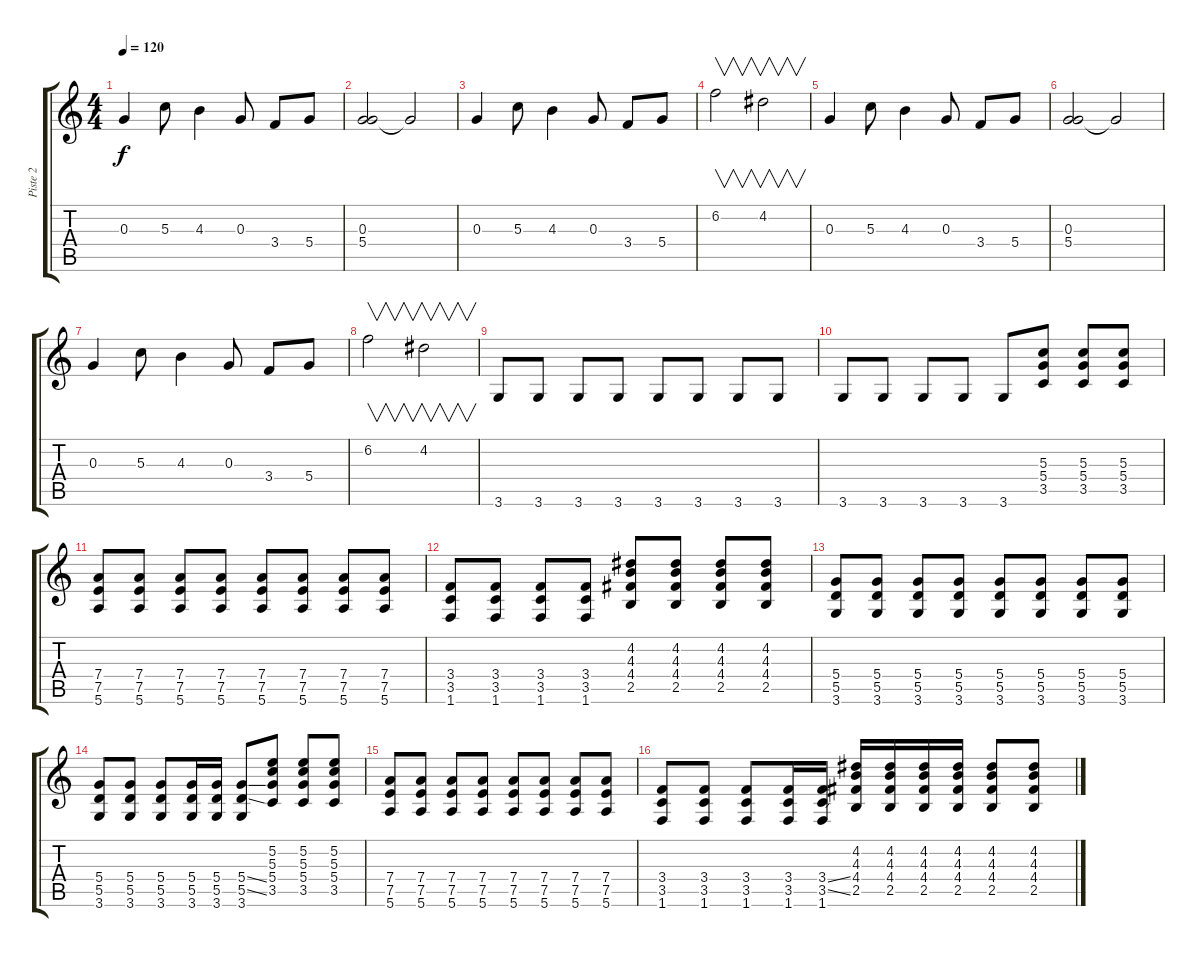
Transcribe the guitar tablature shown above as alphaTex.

\track ("Piste 2" "Piste 2") {instrument distortionguitar}
\staff {score tabs}
\tuning (E4 B3 G3 D3 A2 E2) {hide}
\ts (4 4)
\tempo 120
\clef g2
\ks c
0.3.4{dy f} 5.3.8 4.3.4 0.3.8 3.4.8 5.4.8 |
(0.3 5.4).2 5.4{t}.2 |
0.3.4 5.3.8 4.3.4 0.3.8 3.4.8 5.4.8 |
6.2.2{v} 4.2.2{v} |
0.3.4 5.3.8 4.3.4 0.3.8 3.4.8 5.4.8 |
(0.3 5.4).2 5.4{t}.2 |
0.3.4 5.3.8 4.3.4 0.3.8 3.4.8 5.4.8 |
6.2.2{v} 4.2.2{v} |
3.6.8{instrument overdrivenguitar} 3.6.8 3.6.8 3.6.8 3.6.8 3.6.8 3.6.8 3.6.8 |
3.6.8 3.6.8 3.6.8 3.6.8 3.6.8 (5.3 5.4 3.5).8{instrument distortionguitar} (5.3 5.4 3.5).8 (5.3 5.4 3.5).8 |
(7.4 7.5 5.6).8 (7.4 7.5 5.6).8 (7.4 7.5 5.6).8 (7.4 7.5 5.6).8 (7.4 7.5 5.6).8 (7.4 7.5 5.6).8 (7.4 7.5 5.6).8 (7.4 7.5 5.6).8 |
(3.4 3.5 1.6).8 (3.4 3.5 1.6).8 (3.4 3.5 1.6).8 (3.4 3.5 1.6).8 (4.2 4.3 4.4 2.5).8 (4.2 4.3 4.4 2.5).8 (4.2 4.3 4.4 2.5).8 (4.2 4.3 4.4 2.5).8 |
(5.4 5.5 3.6).8 (5.4 5.5 3.6).8 (5.4 5.5 3.6).8 (5.4 5.5 3.6).8 (5.4 5.5 3.6).8 (5.4 5.5 3.6).8 (5.4 5.5 3.6).8 (5.4 5.5 3.6).8 |
(5.4 5.5 3.6).8 (5.4 5.5 3.6).8 (5.4 5.5 3.6).8 (5.4 5.5 3.6).16 (5.4 5.5 3.6).16 (5.4{ss} 5.5{ss} 3.6).8 (5.2 5.3 5.4 3.5).8 (5.2 5.3 5.4 3.5).8 (5.2 5.3 5.4 3.5).8 |
(7.4 7.5 5.6).8 (7.4 7.5 5.6).8 (7.4 7.5 5.6).8 (7.4 7.5 5.6).8 (7.4 7.5 5.6).8 (7.4 7.5 5.6).8 (7.4 7.5 5.6).8 (7.4 7.5 5.6).8 |
(3.4 3.5 1.6).8 (3.4 3.5 1.6).8 (3.4 3.5 1.6).8 (3.4 3.5 1.6).16 (3.4{ss} 3.5{ss} 1.6).16 (4.2 4.3 4.4 2.5).16 (4.2 4.3 4.4 2.5).16 (4.2 4.3 4.4 2.5).16 (4.2 4.3 4.4 2.5).16 (4.2 4.3 4.4 2.5).8 (4.2 4.3 4.4 2.5).8
